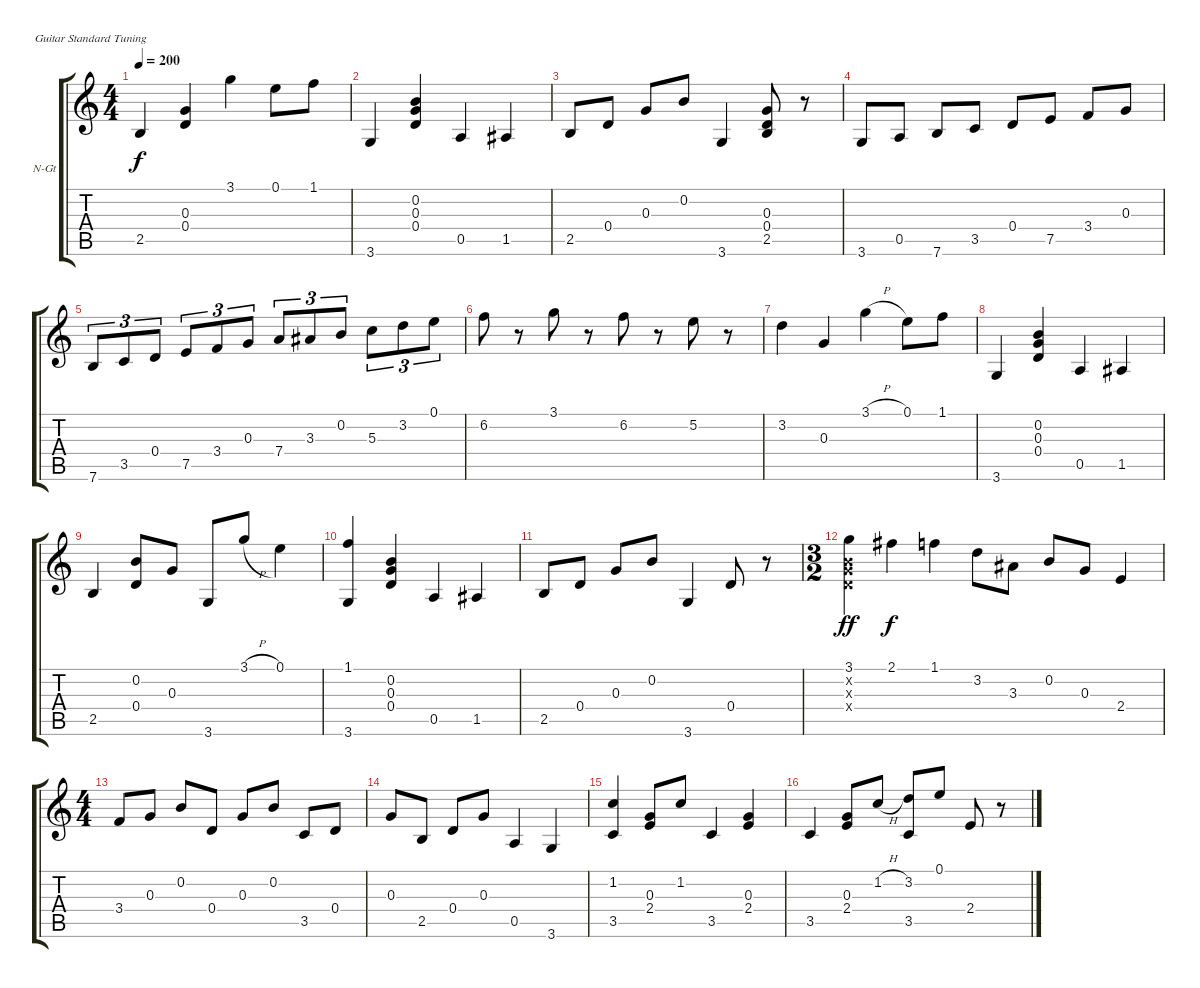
\bracketExtendMode groupsimilarinstruments
\firstSystemTrackNameOrientation horizontal
\otherSystemsTrackNameOrientation horizontal
\track ("Guitar (nylon)" "N-Gt") {instrument acousticguitarnylon}
\staff {score tabs}
\tuning (E4 B3 G3 D3 A2 E2)
\ts (4 4)
\tempo 200
\clef g2
\ks c
2.5.4{dy f} (0.3 0.4).4 3.1.4 0.1.8 1.1.8 |
3.6.4 (0.2 0.3 0.4).4 0.5.4 1.5.4 |
2.5.8 0.4.8 0.3.8 0.2.8 3.6.4 (0.3 0.4 2.5).8 r.8 |
3.6.8 0.5.8 7.6.8 3.5.8 0.4.8 7.5.8 3.4.8 0.3.8 |
7.6.8{tu (3 2)} 3.5.8{tu (3 2)} 0.4.8{tu (3 2)} 7.5.8{tu (3 2)} 3.4.8{tu (3 2)} 0.3.8{tu (3 2)} 7.4.8{tu (3 2)} 3.3.8{tu (3 2)} 0.2.8{tu (3 2)} 5.3.8{tu (3 2)} 3.2.8{tu (3 2)} 0.1.8{tu (3 2)} |
6.2.8 r.8 3.1.8 r.8 6.2.8 r.8 5.2.8 r.8 |
3.2.4 0.3.4 3.1{h}.4 0.1.8 1.1.8 |
3.6.4 (0.2 0.3 0.4).4 0.5.4 1.5.4 |
2.5.4 (0.2 0.4).8 0.3.8 3.6.8 3.1{h}.8 0.1.4 |
(1.1 3.6).4 (0.2 0.3 0.4).4 0.5.4 1.5.4 |
2.5.8 0.4.8 0.3.8 0.2.8 3.6.4 0.4.8 r.8 |
\ts (3 2)
(3.1 0.2{x} 0.3{x} 0.4{x}).4{dy ff} 2.1.4{dy f} 1.1.4 3.2.8 3.3.8 0.2.8 0.3.8 2.4.4 |
\ts (4 4)
3.4.8 0.3.8 0.2.8 0.4.8 0.3.8 0.2.8 3.5.8 0.4.8 |
0.3.8 2.5.8 0.4.8 0.3.8 0.5.4 3.6.4 |
(1.2 3.5).4 (0.3 2.4).8 1.2.8 3.5.4 (0.3 2.4).4 |
3.5.4 (0.3 2.4).8 1.2{h}.8 (3.2 3.5).8 0.1.8 2.4.8 r.8
